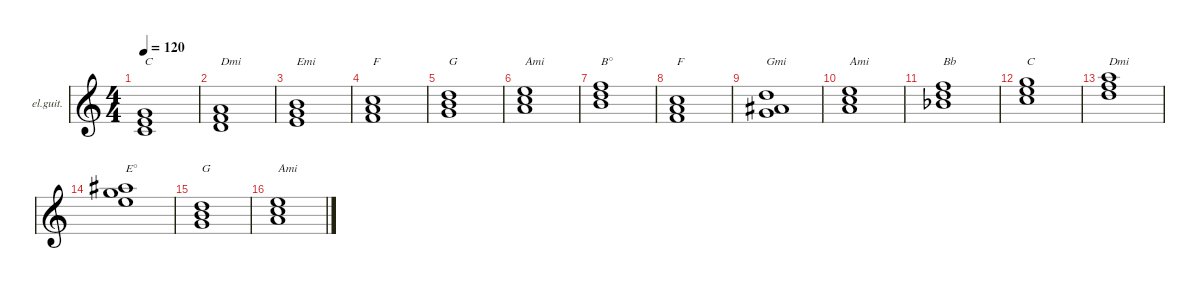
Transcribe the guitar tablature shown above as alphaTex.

\defaultSystemsLayout 4
\hideDynamics
\bracketExtendMode nobrackets
\firstSystemTrackNameOrientation horizontal
\otherSystemsTrackNameOrientation horizontal
\track ("Electric Guitar (Clean)" "el.guit.") {defaultSystemsLayout 7 instrument electricguitarclean}
\staff {score}
\tuning (E4 B3 G3 D3 A2 E2)
\ts (4 4)
\tempo 120
\clef g2
\scale
1.28761
\ks c
(2.4 0.3 3.5).1{txt "C" dy mf instrument electricguitarclean beam Up} |
\scale
0.952065 (0.4 8.5 2.3).1{txt "Dmi" beam Up} |
\scale
0.952065 (2.4 0.3 0.2).1{txt "Emi" beam Up} |
\scale
0.952065 (3.4 2.3 1.2).1{txt "F" beam Up} |
\scale
0.952065 (0.3 0.2 12.4).1{txt "G" beam Down} |
\scale
0.952065 (2.3 1.2 0.1).1{txt "Ami" beam Down} |
\scale
0.952065 (0.2 7.3 1.1).1{txt "B°" beam Down} |
\scale
1.18259 (7.4 20.6 8.5).1{txt "F" beam Up} |
\scale
0.969568 (15.6 13.5{acc #} 7.3).1{txt "Gmi" beam Up} |
\scale
0.969568 (7.4 15.5 9.3).1{txt "Ami" beam Down} |
\scale
0.969568 (7.3 20.5 8.4{acc b}).1{txt "Bb" beam Down} |
\scale
0.969568 (20.6 19.5 17.4).1{txt "C" beam Down} |
\scale
0.969568 (7.3 20.5 19.4).1{txt "Dmi" beam Down} |
\scale
0.969568 (12.3 11.2{acc #} 0.1).1{txt "E°" beam Down} |
\scale
1.18259 (10.5 9.4 7.3).1{txt "G" beam Down} |
\scale
0.969568 (7.4 15.5 9.3).1{txt "Ami" beam Down}
